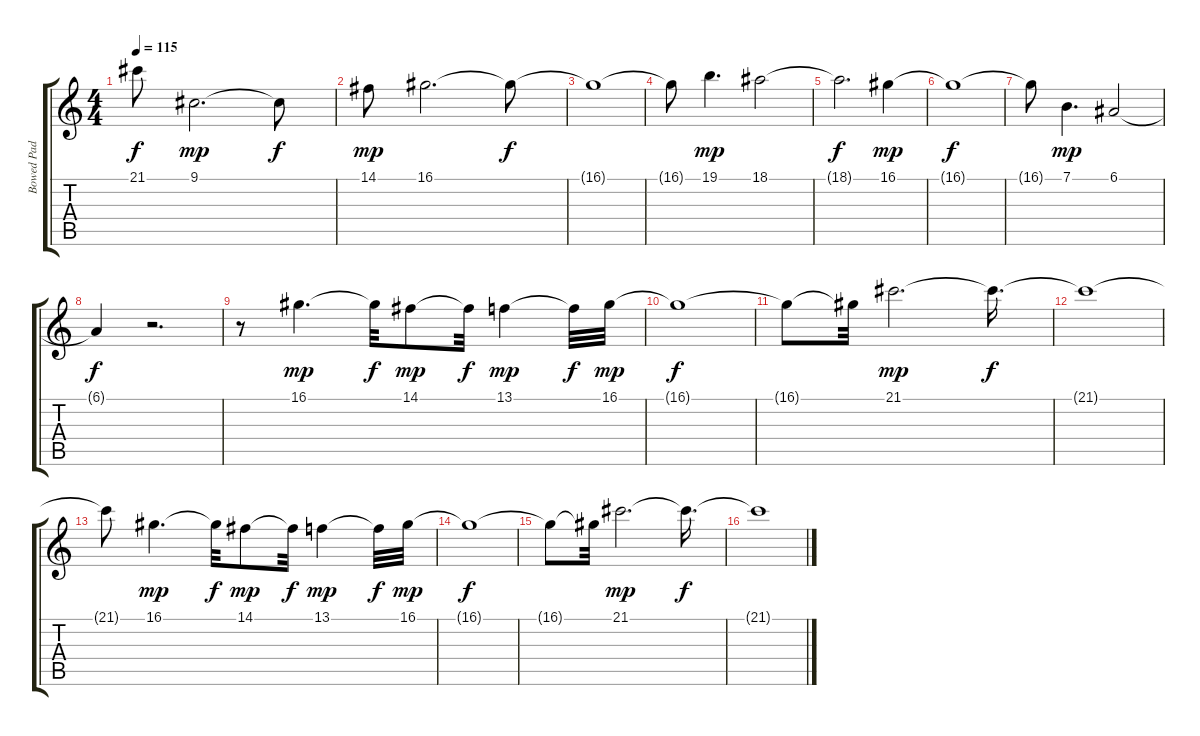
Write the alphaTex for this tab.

\track ("Bowed Pad (echo)" "Bowed Pad ") {instrument pad5bowed}
\staff {score tabs}
\tuning (E4 B3 G3 D3 A2 E2) {hide}
\ts (4 4)
\tempo 115
\clef g2
\ks c
21.1{t}.8{dy f} 9.1.2{d dy mp} 9.1{t}.8{dy f} |
14.1.8{dy mp} 16.1.2{d} 16.1{t}.8{dy f} |
16.1{t}.1 |
16.1{t}.8 19.1.4{d dy mp} 18.1.2 |
18.1{t}.2{d dy f} 16.1.4{dy mp} |
16.1{t}.1{dy f} |
16.1{t}.8 7.1.4{d dy mp} 6.1.2 |
6.1{t}.4{dy f} r.2{d} |
r.8 16.1.4{d dy mp} 16.1{t}.32{dy f} 14.1.8{dy mp} 14.1{t}.32{dy f} 13.1.4{dy mp} 13.1{t}.32{dy f} 16.1.32{dy mp} |
16.1{t}.1{dy f} |
16.1{t}.8 16.1{t}.32 21.1.2{d dy mp volume 12} 21.1{t}.16{d dy f} |
21.1{t}.1 |
21.1{t}.8 16.1.4{d dy mp volume 8} 16.1{t}.32{dy f} 14.1.8{dy mp} 14.1{t}.32{dy f} 13.1.4{dy mp} 13.1{t}.32{dy f} 16.1.32{dy mp} |
16.1{t}.1{dy f} |
16.1{t}.8 16.1{t}.32 21.1.2{d dy mp volume 4} 21.1{t}.16{d dy f} |
21.1{t}.1
